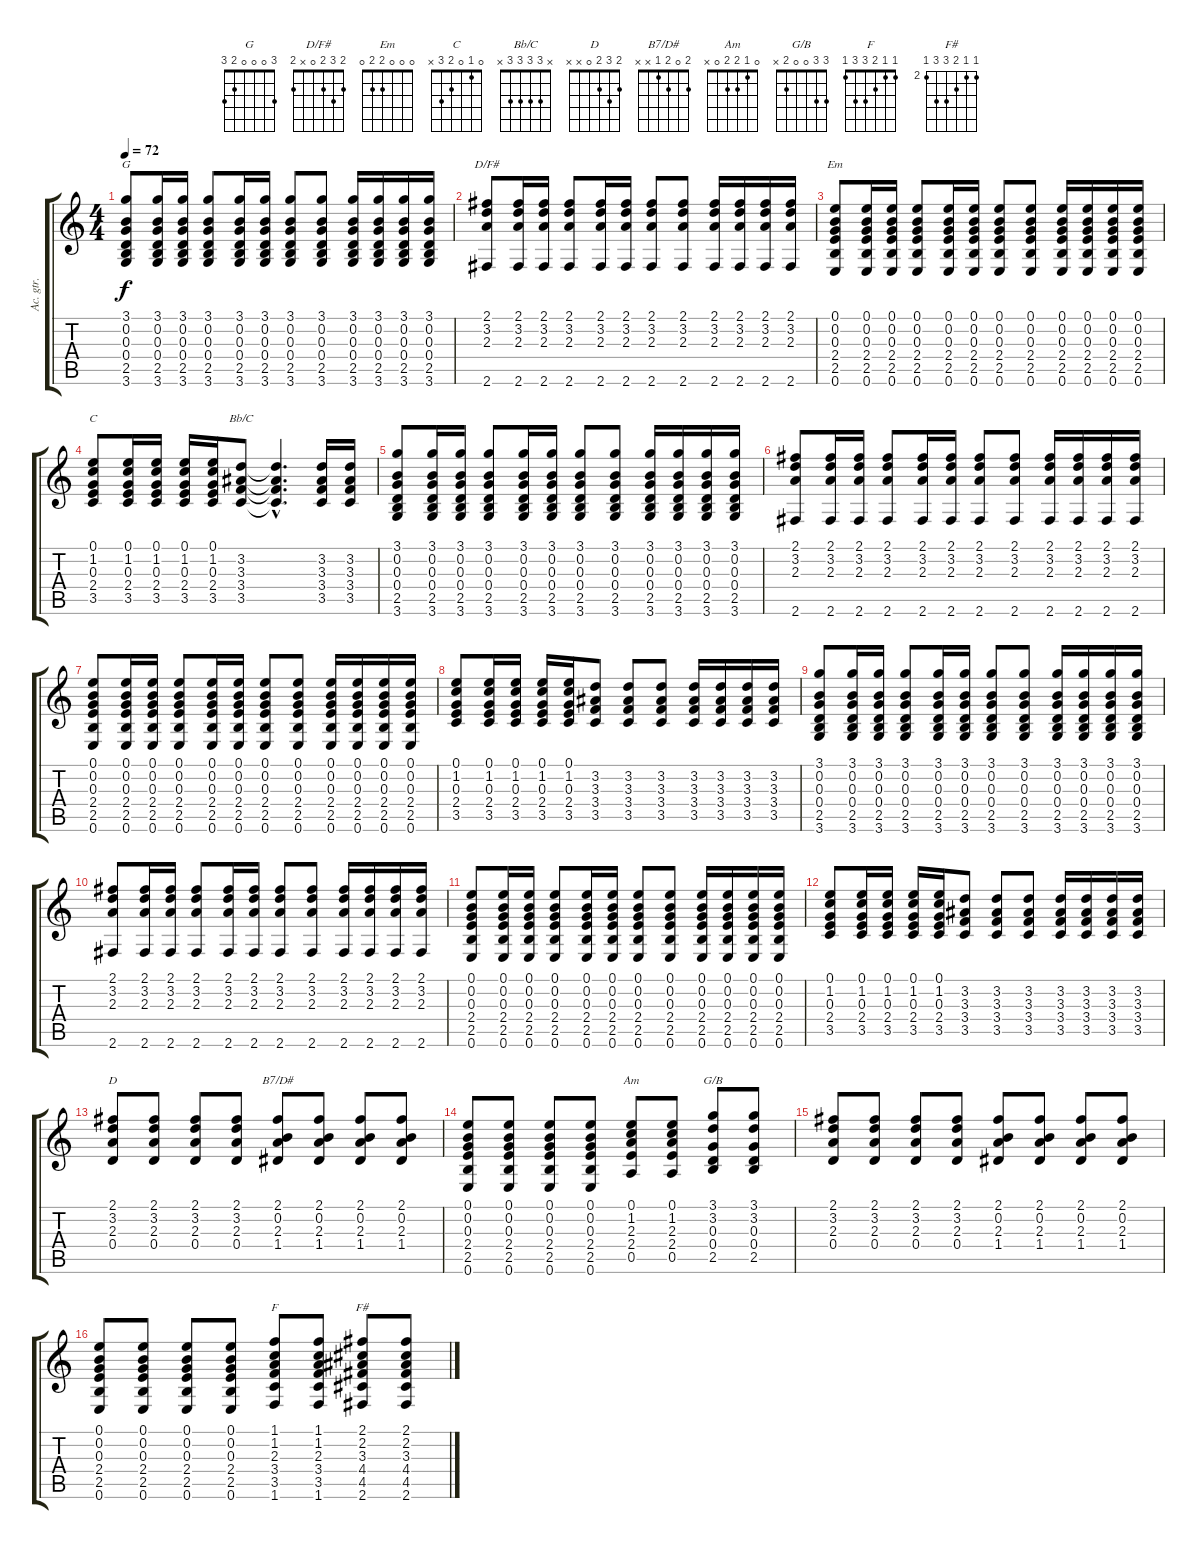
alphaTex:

\track ("Ac. gtr." "Ac. gtr.") {instrument acousticguitarsteel}
\staff {score tabs}
\tuning (E4 B3 G3 D3 A2 E2) {hide}
\chord ("G" 3 0 0 0 2 3)
\chord ("D/F#" 2 3 2 0 x 2)
\chord ("Em" 0 0 0 2 2 0)
\chord ("C" 0 1 0 2 3 x)
\chord ("Bb/C" x 3 3 3 3 x)
\chord ("D" 2 3 2 0 x x)
\chord ("B7/D#" 2 0 2 1 x x)
\chord ("Am" 0 1 2 2 0 x)
\chord ("G/B" 3 3 0 0 2 x)
\chord ("F" 1 1 2 3 3 1)
\chord ("F#" 2 2 3 4 4 2) {firstfret 2}
\ts (4 4)
\tempo 72
\clef g2
\ks c
(3.1 0.2 0.3 0.4 2.5 3.6).8{ch "G" dy f instrument acousticguitarsteel} (3.1 0.2 0.3 0.4 2.5 3.6).16 (3.1 0.2 0.3 0.4 2.5 3.6).16 (3.1 0.2 0.3 0.4 2.5 3.6).8 (3.1 0.2 0.3 0.4 2.5 3.6).16 (3.1 0.2 0.3 0.4 2.5 3.6).16 (3.1 0.2 0.3 0.4 2.5 3.6).8 (3.1 0.2 0.3 0.4 2.5 3.6).8 (3.1 0.2 0.3 0.4 2.5 3.6).16 (3.1 0.2 0.3 0.4 2.5 3.6).16 (3.1 0.2 0.3 0.4 2.5 3.6).16 (3.1 0.2 0.3 0.4 2.5 3.6).16 |
(2.1 3.2 2.3 2.6).8{ch "D/F#"} (2.1 3.2 2.3 2.6).16 (2.1 3.2 2.3 2.6).16 (2.1 3.2 2.3 2.6).8 (2.1 3.2 2.3 2.6).16 (2.1 3.2 2.3 2.6).16 (2.1 3.2 2.3 2.6).8 (2.1 3.2 2.3 2.6).8 (2.1 3.2 2.3 2.6).16 (2.1 3.2 2.3 2.6).16 (2.1 3.2 2.3 2.6).16 (2.1 3.2 2.3 2.6).16 |
(0.1 0.2 0.3 2.4 2.5 0.6).8{ch "Em"} (0.1 0.2 0.3 2.4 2.5 0.6).16 (0.1 0.2 0.3 2.4 2.5 0.6).16 (0.1 0.2 0.3 2.4 2.5 0.6).8 (0.1 0.2 0.3 2.4 2.5 0.6).16 (0.1 0.2 0.3 2.4 2.5 0.6).16 (0.1 0.2 0.3 2.4 2.5 0.6).8 (0.1 0.2 0.3 2.4 2.5 0.6).8 (0.1 0.2 0.3 2.4 2.5 0.6).16 (0.1 0.2 0.3 2.4 2.5 0.6).16 (0.1 0.2 0.3 2.4 2.5 0.6).16 (0.1 0.2 0.3 2.4 2.5 0.6).16 |
(0.1 1.2 0.3 2.4 3.5).8{ch "C"} (0.1 1.2 0.3 2.4 3.5).16 (0.1 1.2 0.3 2.4 3.5).16 (0.1 1.2 0.3 2.4 3.5).16 (0.1 1.2 0.3 2.4 3.5).16 (3.2 3.3 3.4 3.5).8{ch "Bb/C"} (3.2{hac t} 3.3{hac t} 3.4{hac t} 3.5{hac t}).4{d} (3.2 3.3 3.4 3.5).16 (3.2 3.3 3.4 3.5).16 |
(3.1 0.2 0.3 0.4 2.5 3.6).8 (3.1 0.2 0.3 0.4 2.5 3.6).16 (3.1 0.2 0.3 0.4 2.5 3.6).16 (3.1 0.2 0.3 0.4 2.5 3.6).8 (3.1 0.2 0.3 0.4 2.5 3.6).16 (3.1 0.2 0.3 0.4 2.5 3.6).16 (3.1 0.2 0.3 0.4 2.5 3.6).8 (3.1 0.2 0.3 0.4 2.5 3.6).8 (3.1 0.2 0.3 0.4 2.5 3.6).16 (3.1 0.2 0.3 0.4 2.5 3.6).16 (3.1 0.2 0.3 0.4 2.5 3.6).16 (3.1 0.2 0.3 0.4 2.5 3.6).16 |
(2.1 3.2 2.3 2.6).8 (2.1 3.2 2.3 2.6).16 (2.1 3.2 2.3 2.6).16 (2.1 3.2 2.3 2.6).8 (2.1 3.2 2.3 2.6).16 (2.1 3.2 2.3 2.6).16 (2.1 3.2 2.3 2.6).8 (2.1 3.2 2.3 2.6).8 (2.1 3.2 2.3 2.6).16 (2.1 3.2 2.3 2.6).16 (2.1 3.2 2.3 2.6).16 (2.1 3.2 2.3 2.6).16 |
(0.1 0.2 0.3 2.4 2.5 0.6).8 (0.1 0.2 0.3 2.4 2.5 0.6).16 (0.1 0.2 0.3 2.4 2.5 0.6).16 (0.1 0.2 0.3 2.4 2.5 0.6).8 (0.1 0.2 0.3 2.4 2.5 0.6).16 (0.1 0.2 0.3 2.4 2.5 0.6).16 (0.1 0.2 0.3 2.4 2.5 0.6).8 (0.1 0.2 0.3 2.4 2.5 0.6).8 (0.1 0.2 0.3 2.4 2.5 0.6).16 (0.1 0.2 0.3 2.4 2.5 0.6).16 (0.1 0.2 0.3 2.4 2.5 0.6).16 (0.1 0.2 0.3 2.4 2.5 0.6).16 |
(0.1 1.2 0.3 2.4 3.5).8 (0.1 1.2 0.3 2.4 3.5).16 (0.1 1.2 0.3 2.4 3.5).16 (0.1 1.2 0.3 2.4 3.5).16 (0.1 1.2 0.3 2.4 3.5).16 (3.2 3.3 3.4 3.5).8 (3.2 3.3 3.4 3.5).8 (3.2 3.3 3.4 3.5).8 (3.2 3.3 3.4 3.5).16 (3.2 3.3 3.4 3.5).16 (3.2 3.3 3.4 3.5).16 (3.2 3.3 3.4 3.5).16 |
(3.1 0.2 0.3 0.4 2.5 3.6).8 (3.1 0.2 0.3 0.4 2.5 3.6).16 (3.1 0.2 0.3 0.4 2.5 3.6).16 (3.1 0.2 0.3 0.4 2.5 3.6).8 (3.1 0.2 0.3 0.4 2.5 3.6).16 (3.1 0.2 0.3 0.4 2.5 3.6).16 (3.1 0.2 0.3 0.4 2.5 3.6).8 (3.1 0.2 0.3 0.4 2.5 3.6).8 (3.1 0.2 0.3 0.4 2.5 3.6).16 (3.1 0.2 0.3 0.4 2.5 3.6).16 (3.1 0.2 0.3 0.4 2.5 3.6).16 (3.1 0.2 0.3 0.4 2.5 3.6).16 |
(2.1 3.2 2.3 2.6).8 (2.1 3.2 2.3 2.6).16 (2.1 3.2 2.3 2.6).16 (2.1 3.2 2.3 2.6).8 (2.1 3.2 2.3 2.6).16 (2.1 3.2 2.3 2.6).16 (2.1 3.2 2.3 2.6).8 (2.1 3.2 2.3 2.6).8 (2.1 3.2 2.3 2.6).16 (2.1 3.2 2.3 2.6).16 (2.1 3.2 2.3 2.6).16 (2.1 3.2 2.3 2.6).16 |
(0.1 0.2 0.3 2.4 2.5 0.6).8 (0.1 0.2 0.3 2.4 2.5 0.6).16 (0.1 0.2 0.3 2.4 2.5 0.6).16 (0.1 0.2 0.3 2.4 2.5 0.6).8 (0.1 0.2 0.3 2.4 2.5 0.6).16 (0.1 0.2 0.3 2.4 2.5 0.6).16 (0.1 0.2 0.3 2.4 2.5 0.6).8 (0.1 0.2 0.3 2.4 2.5 0.6).8 (0.1 0.2 0.3 2.4 2.5 0.6).16 (0.1 0.2 0.3 2.4 2.5 0.6).16 (0.1 0.2 0.3 2.4 2.5 0.6).16 (0.1 0.2 0.3 2.4 2.5 0.6).16 |
(0.1 1.2 0.3 2.4 3.5).8 (0.1 1.2 0.3 2.4 3.5).16 (0.1 1.2 0.3 2.4 3.5).16 (0.1 1.2 0.3 2.4 3.5).16 (0.1 1.2 0.3 2.4 3.5).16 (3.2 3.3 3.4 3.5).8 (3.2 3.3 3.4 3.5).8 (3.2 3.3 3.4 3.5).8 (3.2 3.3 3.4 3.5).16 (3.2 3.3 3.4 3.5).16 (3.2 3.3 3.4 3.5).16 (3.2 3.3 3.4 3.5).16 |
(2.1 3.2 2.3 0.4).8{ch "D"} (2.1 3.2 2.3 0.4).8 (2.1 3.2 2.3 0.4).8 (2.1 3.2 2.3 0.4).8 (2.1 0.2 2.3 1.4).8{ch "B7/D#"} (2.1 0.2 2.3 1.4).8 (2.1 0.2 2.3 1.4).8 (2.1 0.2 2.3 1.4).8 |
(0.1 0.2 0.3 2.4 2.5 0.6).8 (0.1 0.2 0.3 2.4 2.5 0.6).8 (0.1 0.2 0.3 2.4 2.5 0.6).8 (0.1 0.2 0.3 2.4 2.5 0.6).8 (0.1 1.2 2.3 2.4 0.5).8{ch "Am"} (0.1 1.2 2.3 2.4 0.5).8 (3.1 3.2 0.3 0.4 2.5).8{ch "G/B"} (3.1 3.2 0.3 0.4 2.5).8 |
(2.1 3.2 2.3 0.4).8 (2.1 3.2 2.3 0.4).8 (2.1 3.2 2.3 0.4).8 (2.1 3.2 2.3 0.4).8 (2.1 0.2 2.3 1.4).8 (2.1 0.2 2.3 1.4).8 (2.1 0.2 2.3 1.4).8 (2.1 0.2 2.3 1.4).8 |
(0.1 0.2 0.3 2.4 2.5 0.6).8 (0.1 0.2 0.3 2.4 2.5 0.6).8 (0.1 0.2 0.3 2.4 2.5 0.6).8 (0.1 0.2 0.3 2.4 2.5 0.6).8 (1.1 1.2 2.3 3.4 3.5 1.6).8{ch "F"} (1.1 1.2 2.3 3.4 3.5 1.6).8 (2.1 2.2 3.3 4.4 4.5 2.6).8{ch "F#"} (2.1 2.2 3.3 4.4 4.5 2.6).8
